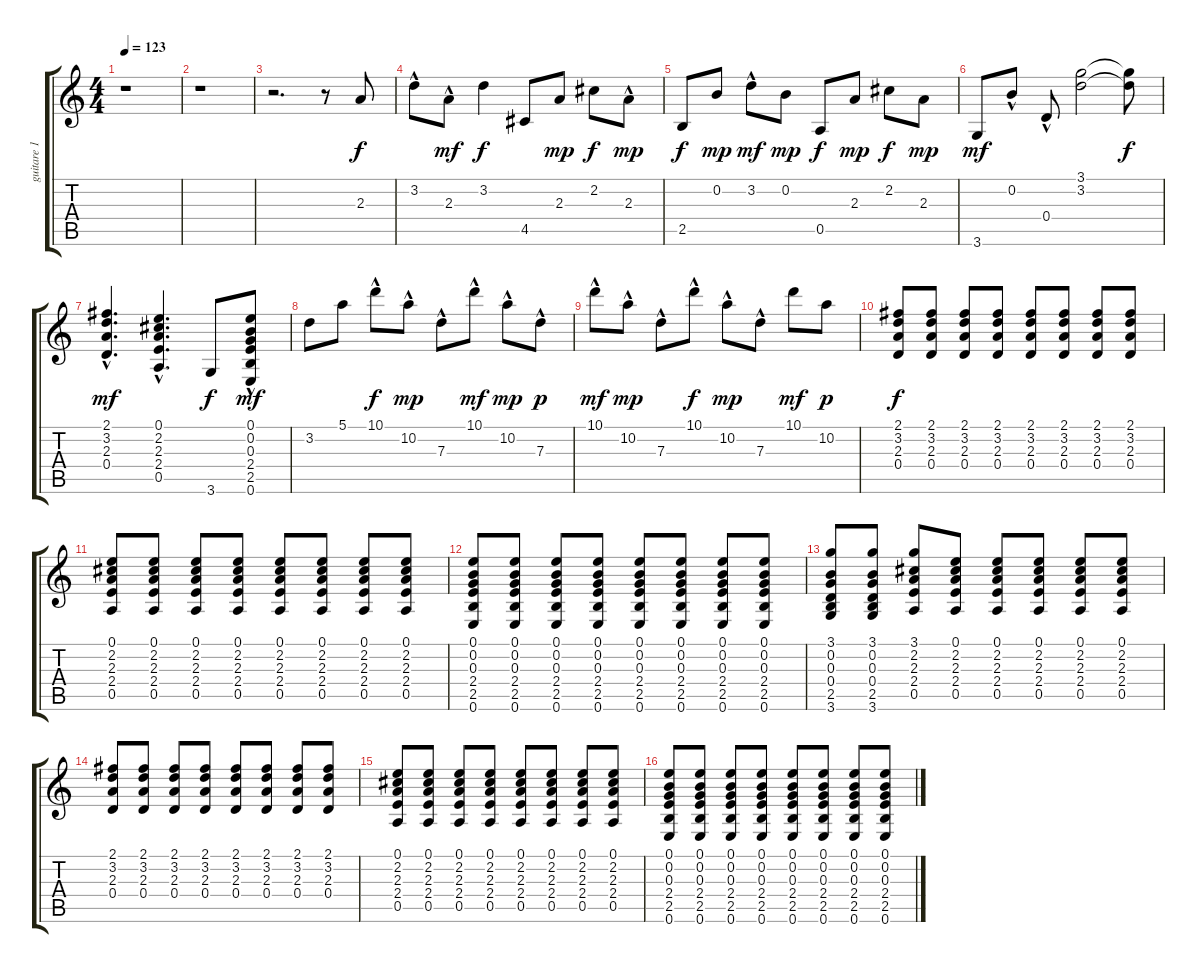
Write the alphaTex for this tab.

\track ("guitare 1" "guitare 1") {instrument acousticguitarsteel}
\staff {score tabs}
\tuning (E4 B3 G3 D3 A2 E2) {hide}
\ts (4 4)
\tempo 123
\clef g2
\ks c
r.1{dy f} |
r.1 |
r.2{d} r.8 2.3.8 |
3.2{hac}.8 2.3{hac}.8{dy mf} 3.2.4{dy f} 4.5.8 2.3.8{dy mp} 2.2.8{dy f} 2.3{hac}.8{dy mp} |
2.5.8{dy f} 0.2.8{dy mp} 3.2{hac}.8{dy mf} 0.2.8{dy mp} 0.5.8{dy f} 2.3.8{dy mp} 2.2.8{dy f} 2.3.8{dy mp} |
3.6.8{dy mf} 0.2{hac}.8 0.4{hac}.8 (3.1 3.2).2 (3.1{t} 3.2{t}).8{dy f} |
(2.1{hac} 3.2{hac} 2.3{hac} 0.4{hac}).4{d dy mf} (0.1{hac} 2.2 2.3{hac} 2.4 0.5).4{d} 3.6.8{dy f} (0.1 0.2 0.3{hac} 2.4{hac} 2.5 0.6).8{dy mf} |
3.2.8 5.1.8 10.1{hac}.8{dy f} 10.2{hac}.8{dy mp} 7.3{hac}.8 10.1{hac}.8{dy mf} 10.2{hac}.8{dy mp} 7.3{hac}.8{dy p} |
10.1{hac}.8{dy mf} 10.2{hac}.8{dy mp} 7.3{hac}.8 10.1{hac}.8{dy f} 10.2{hac}.8{dy mp} 7.3{hac}.8 10.1.8{dy mf} 10.2.8{dy p} |
(2.1 3.2 2.3 0.4).8{dy f} (2.1 3.2 2.3 0.4).8 (2.1 3.2 2.3 0.4).8 (2.1 3.2 2.3 0.4).8 (2.1 3.2 2.3 0.4).8 (2.1 3.2 2.3 0.4).8 (2.1 3.2 2.3 0.4).8 (2.1 3.2 2.3 0.4).8 |
(0.1 2.2 2.3 2.4 0.5).8 (0.1 2.2 2.3 2.4 0.5).8 (0.1 2.2 2.3 2.4 0.5).8 (0.1 2.2 2.3 2.4 0.5).8 (0.1 2.2 2.3 2.4 0.5).8 (0.1 2.2 2.3 2.4 0.5).8 (0.1 2.2 2.3 2.4 0.5).8 (0.1 2.2 2.3 2.4 0.5).8 |
(0.1 0.2 0.3 2.4 2.5 0.6).8 (0.1 0.2 0.3 2.4 2.5 0.6).8 (0.1 0.2 0.3 2.4 2.5 0.6).8 (0.1 0.2 0.3 2.4 2.5 0.6).8 (0.1 0.2 0.3 2.4 2.5 0.6).8 (0.1 0.2 0.3 2.4 2.5 0.6).8 (0.1 0.2 0.3 2.4 2.5 0.6).8 (0.1 0.2 0.3 2.4 2.5 0.6).8 |
(3.1 0.2 0.3 0.4 2.5 3.6).8 (3.1 0.2 0.3 0.4 2.5 3.6).8 (3.1 2.2 2.3 2.4 0.5).8 (0.1 2.2 2.3 2.4 0.5).8 (0.1 2.2 2.3 2.4 0.5).8 (0.1 2.2 2.3 2.4 0.5).8 (0.1 2.2 2.3 2.4 0.5).8 (0.1 2.2 2.3 2.4 0.5).8 |
(2.1 3.2 2.3 0.4).8 (2.1 3.2 2.3 0.4).8 (2.1 3.2 2.3 0.4).8 (2.1 3.2 2.3 0.4).8 (2.1 3.2 2.3 0.4).8 (2.1 3.2 2.3 0.4).8 (2.1 3.2 2.3 0.4).8 (2.1 3.2 2.3 0.4).8 |
(0.1 2.2 2.3 2.4 0.5).8 (0.1 2.2 2.3 2.4 0.5).8 (0.1 2.2 2.3 2.4 0.5).8 (0.1 2.2 2.3 2.4 0.5).8 (0.1 2.2 2.3 2.4 0.5).8 (0.1 2.2 2.3 2.4 0.5).8 (0.1 2.2 2.3 2.4 0.5).8 (0.1 2.2 2.3 2.4 0.5).8 |
(0.1 0.2 0.3 2.4 2.5 0.6).8 (0.1 0.2 0.3 2.4 2.5 0.6).8 (0.1 0.2 0.3 2.4 2.5 0.6).8 (0.1 0.2 0.3 2.4 2.5 0.6).8 (0.1 0.2 0.3 2.4 2.5 0.6).8 (0.1 0.2 0.3 2.4 2.5 0.6).8 (0.1 0.2 0.3 2.4 2.5 0.6).8 (0.1 0.2 0.3 2.4 2.5 0.6).8
